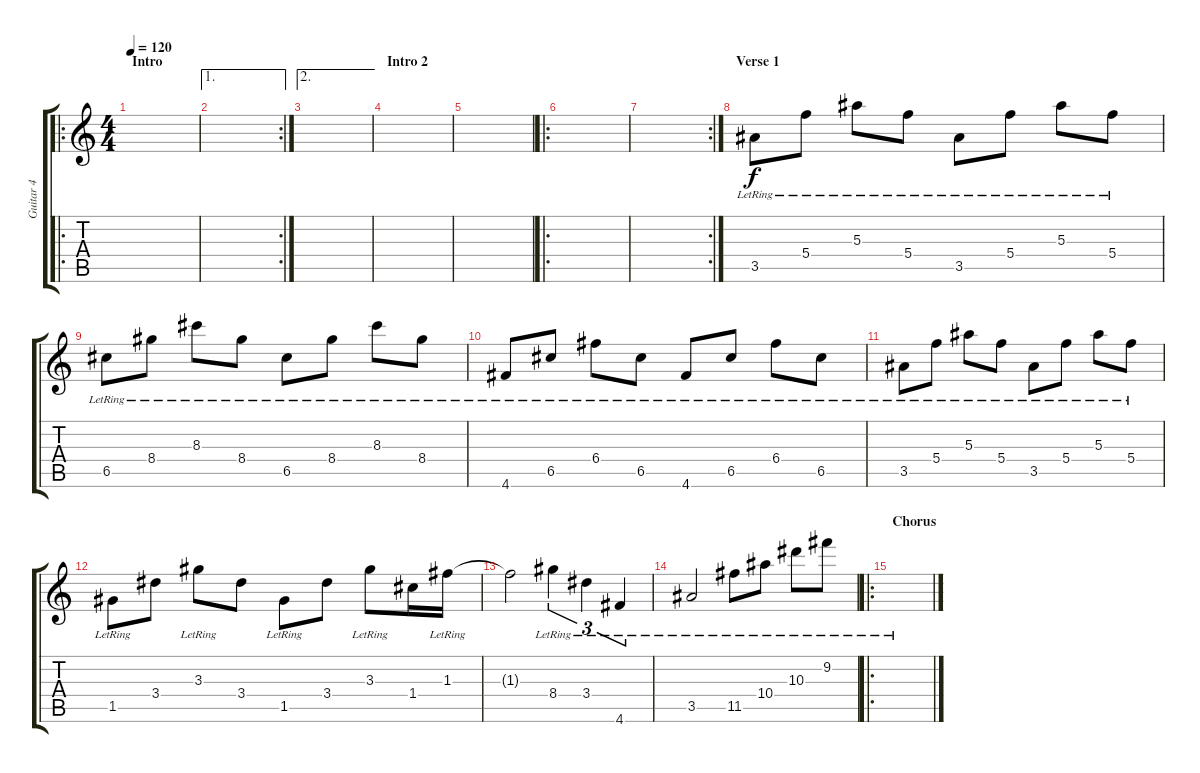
\track ("Guitar 4" "Guitar 4") {instrument acousticguitarsteel}
\staff {score tabs}
\tuning (D5 A4 F4 C4 G3 D3) {hide}
\ro
\ts (4 4)
\section ("" "Intro")
\tempo 120
\clef g2
\ks c
|
\ae 1
\rc 2
|
\ae 2
|
\section ("" "Intro 2")
|
|
\ro
|
\rc 2
|
\section ("" "Verse 1")
3.5{lr}.8 5.4{lr}.8 5.3{lr}.8 5.4{lr}.8 3.5{lr}.8 5.4{lr}.8 5.3{lr}.8 5.4{lr}.8 |
6.5{lr}.8 8.4{lr}.8 8.3{lr}.8 8.4{lr}.8 6.5{lr}.8 8.4{lr}.8 8.3{lr}.8 8.4{lr}.8 |
4.6{lr}.8 6.5{lr}.8 6.4{lr}.8 6.5{lr}.8 4.6{lr}.8 6.5{lr}.8 6.4{lr}.8 6.5{lr}.8 |
3.5{lr}.8 5.4{lr}.8 5.3{lr}.8 5.4{lr}.8 3.5{lr}.8 5.4{lr}.8 5.3{lr}.8 5.4{lr}.8 |
1.5{lr}.8 3.4.8 3.3{lr}.8 3.4.8 1.5{lr}.8 3.4.8 3.3{lr}.8 1.4.16 1.3{lr}.16 |
1.3{t}.2 8.4{lr}.4{tu (3 2)} 3.4{lr}.4{tu (3 2)} 4.6{lr}.4{tu (3 2)} |
3.5{lr}.2 11.5{lr}.8 10.4{lr}.8 10.3{lr}.8 9.2{lr}.8 |
\ro
\section ("" "Chorus")
